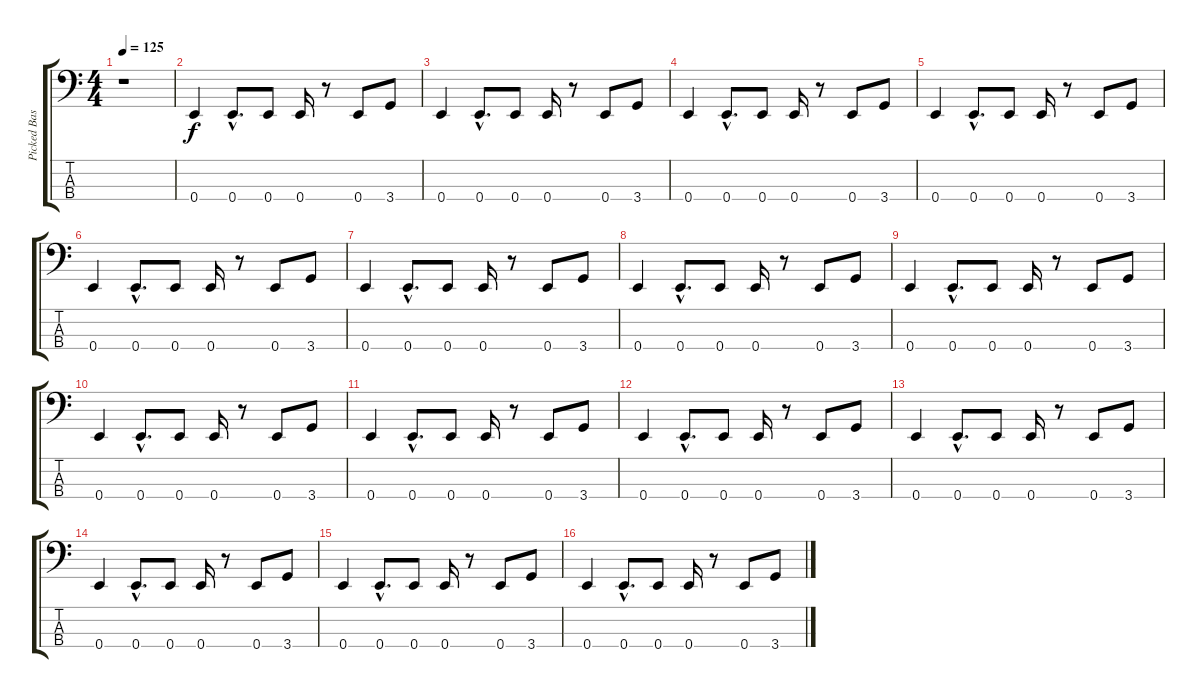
\track ("Picked Bass" "Picked Bas") {instrument electricbasspick}
\staff {score tabs}
\tuning (G2 D2 A1 E1) {hide}
\ts (4 4)
\tempo 125
\clef f4
\ks c
r.1{dy f} |
0.4.4 0.4{hac}.8{d} 0.4.8 0.4.16 r.8 0.4.8 3.4.8 |
0.4.4 0.4{hac}.8{d} 0.4.8 0.4.16 r.8 0.4.8 3.4.8 |
0.4.4 0.4{hac}.8{d} 0.4.8 0.4.16 r.8 0.4.8 3.4.8 |
0.4.4 0.4{hac}.8{d} 0.4.8 0.4.16 r.8 0.4.8 3.4.8 |
0.4.4 0.4{hac}.8{d} 0.4.8 0.4.16 r.8 0.4.8 3.4.8 |
0.4.4 0.4{hac}.8{d} 0.4.8 0.4.16 r.8 0.4.8 3.4.8 |
0.4.4 0.4{hac}.8{d} 0.4.8 0.4.16 r.8 0.4.8 3.4.8 |
0.4.4 0.4{hac}.8{d} 0.4.8 0.4.16 r.8 0.4.8 3.4.8 |
0.4.4 0.4{hac}.8{d} 0.4.8 0.4.16 r.8 0.4.8 3.4.8 |
0.4.4 0.4{hac}.8{d} 0.4.8 0.4.16 r.8 0.4.8 3.4.8 |
0.4.4 0.4{hac}.8{d} 0.4.8 0.4.16 r.8 0.4.8 3.4.8 |
0.4.4 0.4{hac}.8{d} 0.4.8 0.4.16 r.8 0.4.8 3.4.8 |
0.4.4 0.4{hac}.8{d} 0.4.8 0.4.16 r.8 0.4.8 3.4.8 |
0.4.4 0.4{hac}.8{d} 0.4.8 0.4.16 r.8 0.4.8 3.4.8 |
0.4.4 0.4{hac}.8{d} 0.4.8 0.4.16 r.8 0.4.8 3.4.8
